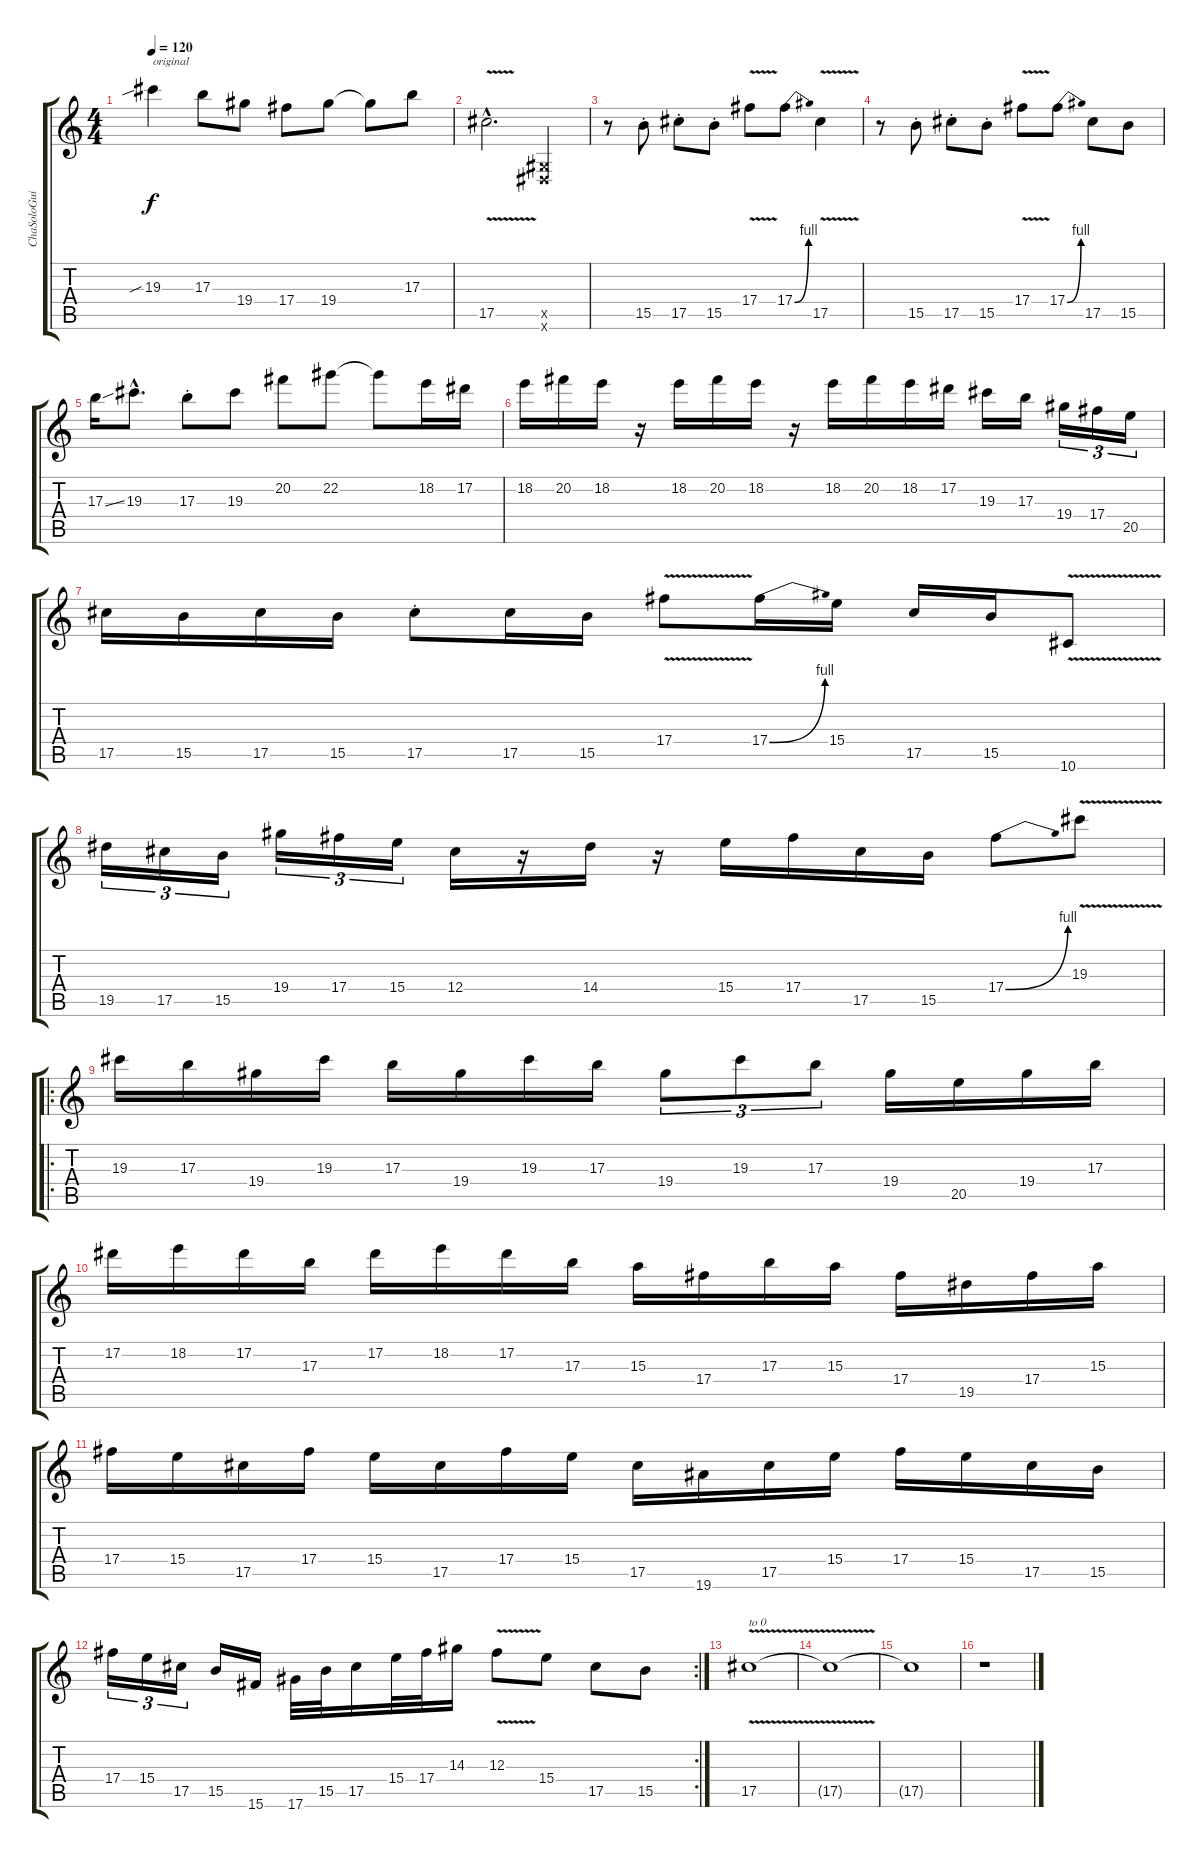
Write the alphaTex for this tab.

\track ("ChaSoloGuitar" "ChaSoloGui") {instrument distortionguitar}
\staff {score tabs}
\tuning (Eb4 Bb3 Gb3 Db3 Ab2 Eb2) {hide}
\ts (4 4)
\tempo 120
\clef g2
\ks c
19.3{sib}.4{txt "original" dy f volume 15 balance 8 instrument distortionguitar} 17.3.8 19.4.8 17.4.8 19.4.8 19.4{t}.8 17.3.8 |
17.5{v hac}.2{d} (0.5{x} 0.6{x}).4 |
r.8 15.5{st}.8 17.5{st}.8 15.5{st}.8 17.4{v}.8 17.4{be (bend 0 0 60 4)}.8 17.5{v}.4 |
r.8 15.5{st}.8 17.5{st}.8 15.5{st}.8 17.4{v}.8 17.4{be (bend 0 0 60 4)}.8 17.5.8 15.5.8 |
17.3{ss}.16 19.3{hac}.8{d} 17.3{st}.8 19.3.8 20.2.8 22.2.8 22.2{t}.8 18.2.16 17.2.16 |
18.2.16 20.2.16 18.2.16 r.16 18.2.16 20.2.16 18.2.16 r.16 18.2.16 20.2.16 18.2.16 17.2.16 19.3.16 17.3.16 19.4.16{tu (3 2)} 17.4.16{tu (3 2)} 20.5.16{tu (3 2)} |
17.5.16 15.5.16 17.5.16 15.5.16 17.5{st}.8 17.5.16 15.5.16 17.4{v}.8 17.4{be (bend 0 0 60 4)}.16 15.4.16 17.5.16 15.5.16 10.6{v}.8 |
19.5.16{tu (3 2)} 17.5.16{tu (3 2)} 15.5.16{tu (3 2)} 19.4.16{tu (3 2)} 17.4.16{tu (3 2)} 15.4.16{tu (3 2)} 12.4.16 r.16 14.4.16 r.16 15.4.16 17.4.16 17.5.16 15.5.16 17.4{be (bend 0 0 60 4)}.8 19.3{v}.8 |
\ro
19.3.16 17.3.16 19.4.16 19.3.16 17.3.16 19.4.16 19.3.16 17.3.16 19.4.8{tu (3 2)} 19.3.8{tu (3 2)} 17.3.8{tu (3 2)} 19.4.16 20.5.16 19.4.16 17.3.16 |
17.2.16 18.2.16 17.2.16 17.3.16 17.2.16 18.2.16 17.2.16 17.3.16 15.3.16 17.4.16 17.3.16 15.3.16 17.4.16 19.5.16 17.4.16 15.3.16 |
17.4.16 15.4.16 17.5.16 17.4.16 15.4.16 17.5.16 17.4.16 15.4.16 17.5.16 19.6.16 17.5.16 15.4.16 17.4.16 15.4.16 17.5.16 15.5.16 |
\rc 2
17.4.16{tu (3 2)} 15.4.16{tu (3 2)} 17.5.16{tu (3 2)} 15.5.16 15.6.16 17.6.32 15.5.32 17.5.16 15.4.32 17.4.32 14.3.16 12.3{v}.8 15.4.8 17.5.8 15.5.8 |
17.5{v}.1{txt "to 0" volume 0} |
17.5{t}.1 |
17.5{t}.1 |
r.1
